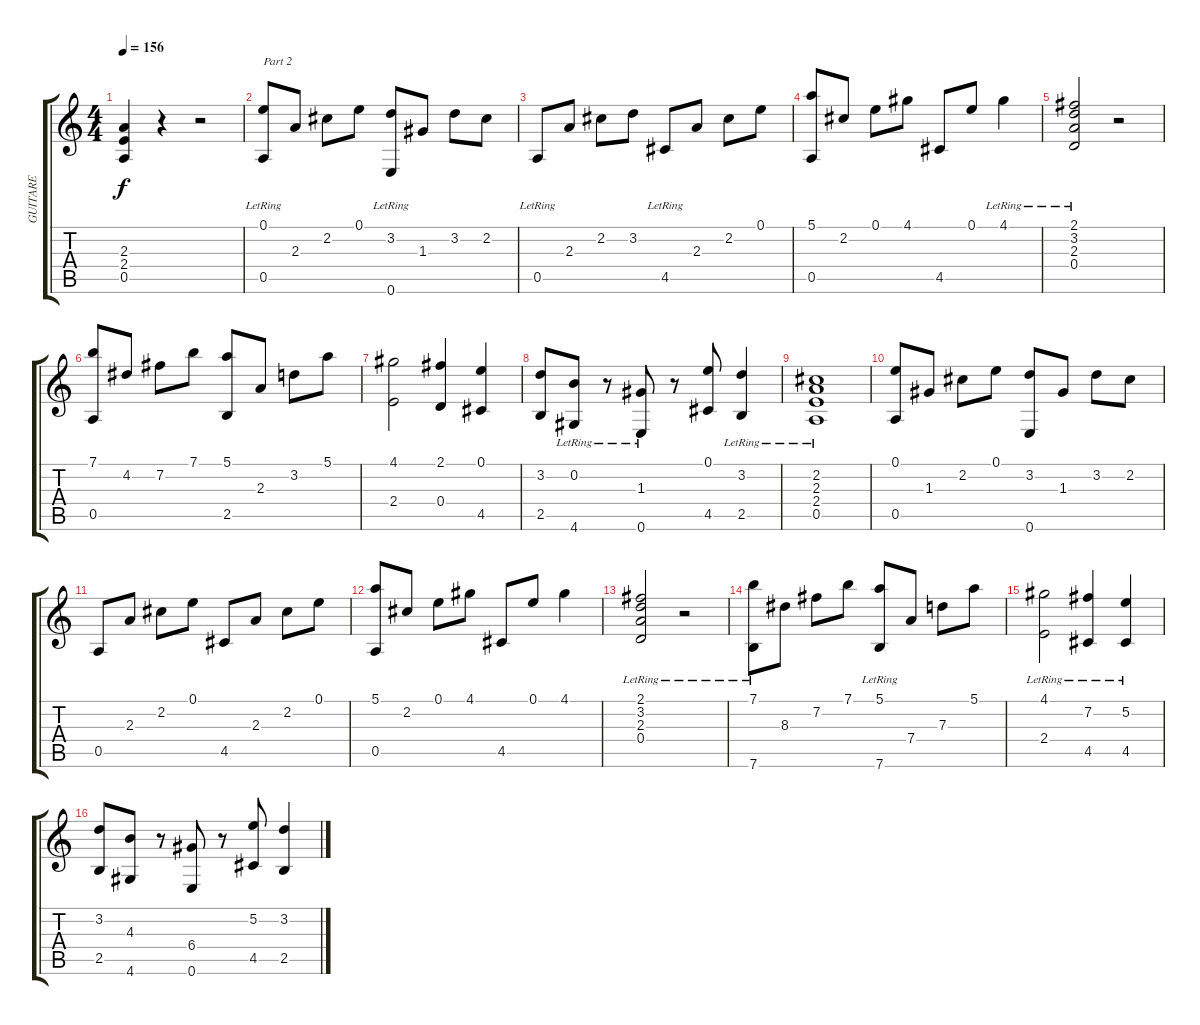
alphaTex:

\track ("GUITARE" "GUITARE") {instrument acousticguitarnylon}
\staff {score tabs}
\tuning (E4 B3 G3 D3 A2 E2) {hide}
\ts (4 4)
\tempo 156
\clef g2
\ks c
(2.3{t} 2.4{t} 0.5{t}).4{dy f} r.4 r.2 |
(0.1 0.5{lr}).8{txt "Part 2"} 2.3.8 2.2.8 0.1.8 (3.2 0.6{lr}).8 1.3.8 3.2.8 2.2.8 |
0.5{lr}.8 2.3.8 2.2.8 3.2.8 4.5{lr}.8 2.3.8 2.2.8 0.1.8 |
(5.1 0.5).8 2.2.8 0.1.8 4.1.8 4.5.8 0.1.8 4.1{lr}.4 |
(2.1{lr} 3.2{lr} 2.3{lr} 0.4{lr}).2 r.2 |
(7.1 0.5).8 4.2.8 7.2.8 7.1.8 (5.1 2.5).8 2.3.8 3.2.8 5.1.8 |
(4.1 2.4).2 (2.1 0.4).4 (0.1 4.5).4 |
(3.2 2.5).8 (0.2 4.6{lr}).8 r.8 (1.3 0.6{lr}).8 r.8 (0.1 4.5).8 (3.2 2.5{lr}).4 |
(2.2 2.3 2.4 0.5{lr}).1 |
(0.1 0.5).8 1.3.8 2.2.8 0.1.8 (3.2 0.6).8 1.3.8 3.2.8 2.2.8 |
0.5.8 2.3.8 2.2.8 0.1.8 4.5.8 2.3.8 2.2.8 0.1.8 |
(5.1 0.5).8 2.2.8 0.1.8 4.1.8 4.5.8 0.1.8 4.1.4 |
(2.1 3.2 2.3 0.4{lr}).2 r.2 |
(7.1 7.6{lr}).8 8.3.8 7.2.8 7.1.8 (5.1 7.6{lr}).8 7.4.8 7.3.8 5.1.8 |
(4.1 2.4{lr}).2 (7.2 4.5{lr}).4 (5.2 4.5{lr}).4 |
(3.2 2.5).8 (4.3 4.6).8 r.8 (6.4 0.6).8 r.8 (5.2 4.5).8 (3.2 2.5).4
